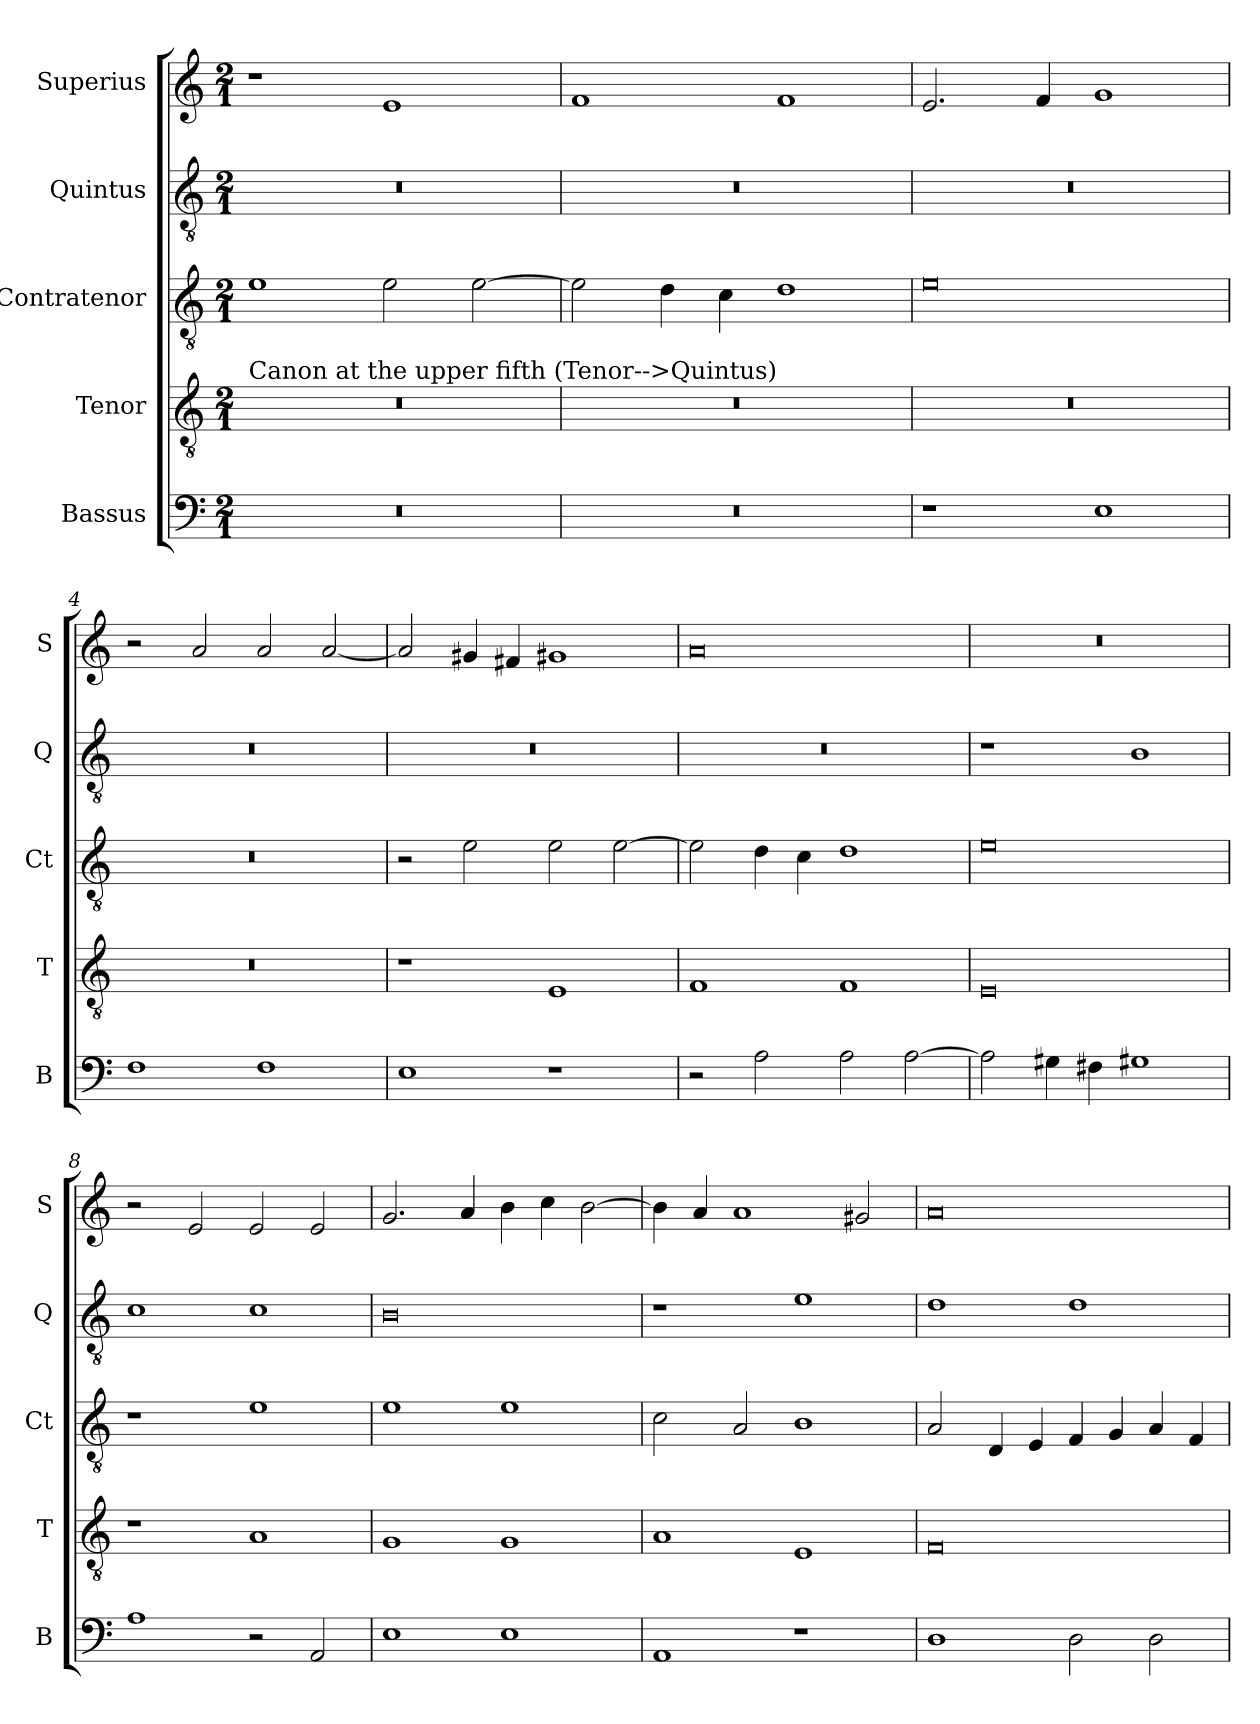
**kern	**kern	**kern	**kern	**kern
*part5	*part4	*part3	*part2	*part1
*staff5	*staff4	*staff3	*staff2	*staff1
*I"Bassus	*I"Tenor	*I"Contratenor	*I"Quintus	*I"Superius
*I'B	*I'T	*I'Ct	*I'Q	*I'S
*clefF4	*clefGv2	*clefGv2	*clefGv2	*clefG2
*k[]	*k[]	*k[]	*k[]	*k[]
*M2/1	*M2/1	*M2/1	*M2/1	*M2/1
=1	=1	=1	=1	=1
!	!LO:TX:a:t=Canon at the upper fifth (Tenor-->Quintus)	!	!	!
0r	0r	1e	0r	1r
.	.	2e\	.	1e
.	.	[2e\	.	.
=2	=2	=2	=2	=2
0r	0r	2e\]	0r	1f
.	.	4d\	.	.
.	.	4c\	.	.
.	.	1d	.	1f
=3	=3	=3	=3	=3
1r	0r	0e	0r	2.e/
.	.	.	.	4f/
1E	.	.	.	1g
=4	=4	=4	=4	=4
1F	0r	0r	0r	2r
.	.	.	.	2a/
1F	.	.	.	2a/
.	.	.	.	[2a/
=5	=5	=5	=5	=5
1E	1r	2r	0r	2a/]
.	.	2e\	.	4g#X/
.	.	.	.	4f#X/
1r	1E	2e\	.	1g#X
.	.	[2e\	.	.
=6	=6	=6	=6	=6
2r	1F	2e\]	0r	0a
2A\	.	4d\	.	.
.	.	4c\	.	.
2A\	1F	1d	.	.
[2A\	.	.	.	.
=7	=7	=7	=7	=7
2A\]	0E	0e	1r	0r
4G#X\	.	.	.	.
4F#X\	.	.	.	.
1G#X	.	.	1B	.
=8	=8	=8	=8	=8
1A	1r	1r	1c	2r
.	.	.	.	2e/
2r	1A	1e	1c	2e/
2AA/	.	.	.	2e/
=9	=9	=9	=9	=9
1E	1G	1e	0B	2.g/
.	.	.	.	4a/
1E	1G	1e	.	4b\
.	.	.	.	4cc\
.	.	.	.	[2b\
=10	=10	=10	=10	=10
1AA	1A	2c\	1r	4b\]
.	.	.	.	4a/
.	.	2A/	.	1a
1r	1E	1B	1e	.
.	.	.	.	2g#X/
=11	=11	=11	=11	=11
1D	0F	2A/	1d	0a
.	.	4D/	.	.
.	.	4E/	.	.
2D\	.	4F/	1d	.
.	.	4G/	.	.
2D\	.	4A/	.	.
.	.	4F/	.	.
=	=	=	=	=
*-	*-	*-	*-	*-
